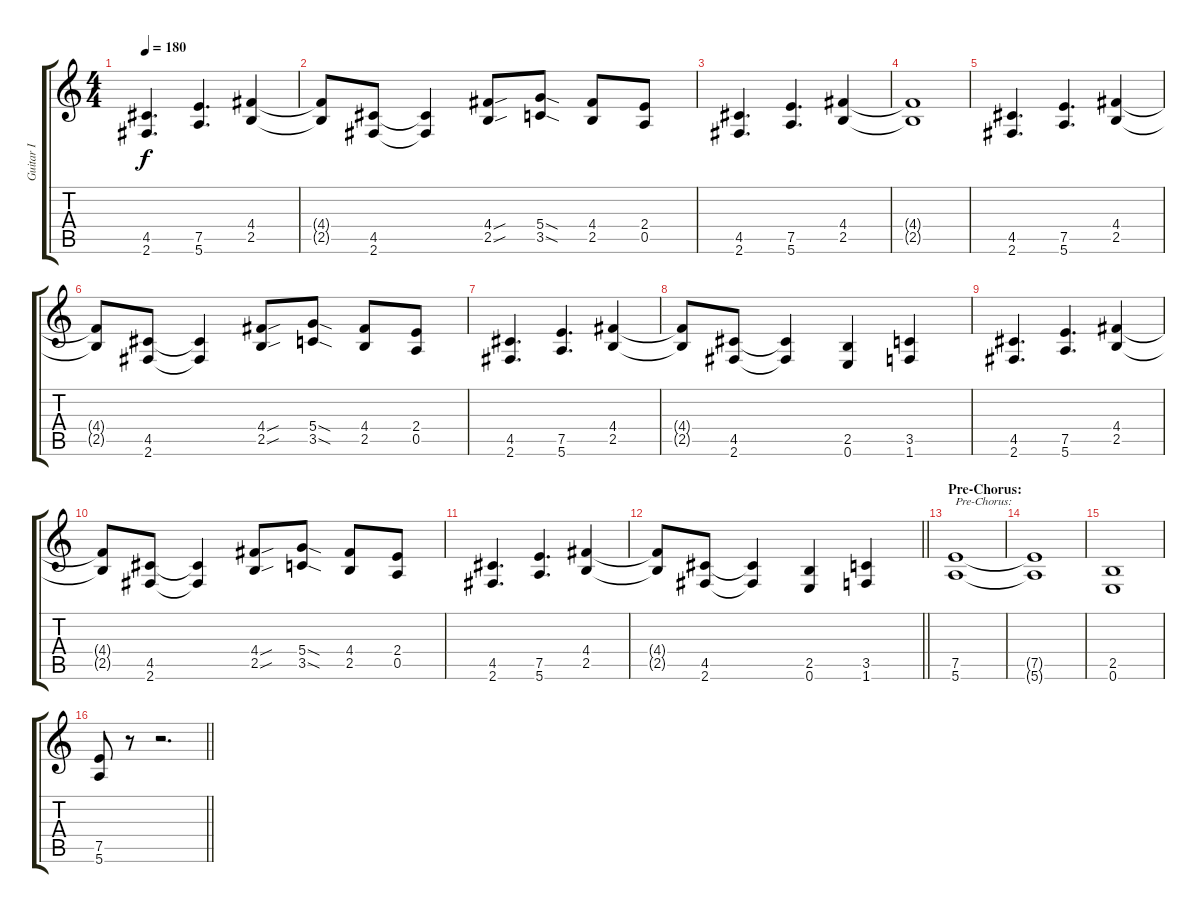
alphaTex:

\track ("Guitar I" "Guitar I") {instrument distortionguitar}
\staff {score tabs}
\tuning (E4 B3 G3 D3 A2 E2) {hide}
\ts (4 4)
\tempo 180
\clef g2
\ks c
(4.5 2.6).4{d dy f} (7.5 5.6).4{d} (4.4 2.5).4 |
(4.4{t} 2.5{t}).8 (4.5 2.6).8 (4.5{t} 2.6{t}).4 (4.4{sou} 2.5{sou}).8 (5.4{sod} 3.5{sod}).8 (4.4 2.5).8 (2.4 0.5).8 |
(4.5 2.6).4{d} (7.5 5.6).4{d} (4.4 2.5).4 |
(4.4{t} 2.5{t}).1 |
(4.5 2.6).4{d} (7.5 5.6).4{d} (4.4 2.5).4 |
(4.4{t} 2.5{t}).8 (4.5 2.6).8 (4.5{t} 2.6{t}).4 (4.4{sou} 2.5{sou}).8 (5.4{sod} 3.5{sod}).8 (4.4 2.5).8 (2.4 0.5).8 |
(4.5 2.6).4{d} (7.5 5.6).4{d} (4.4 2.5).4 |
(4.4{t} 2.5{t}).8 (4.5 2.6).8 (4.5{t} 2.6{t}).4 (2.5 0.6).4 (3.5 1.6).4 |
(4.5 2.6).4{d} (7.5 5.6).4{d} (4.4 2.5).4 |
(4.4{t} 2.5{t}).8 (4.5 2.6).8 (4.5{t} 2.6{t}).4 (4.4{sou} 2.5{sou}).8 (5.4{sod} 3.5{sod}).8 (4.4 2.5).8 (2.4 0.5).8 |
(4.5 2.6).4{d} (7.5 5.6).4{d} (4.4 2.5).4 |
\barLineRight lightlight
(4.4{t} 2.5{t}).8 (4.5 2.6).8 (4.5{t} 2.6{t}).4 (2.5 0.6).4 (3.5 1.6).4 |
\section ("" "Pre-Chorus:")
(7.5 5.6).1{txt "Pre-Chorus:"} |
(7.5{t} 5.6{t}).1 |
(2.5 0.6).1 |
\barLineRight lightlight
(7.5 5.6).8 r.8 r.2{d}
